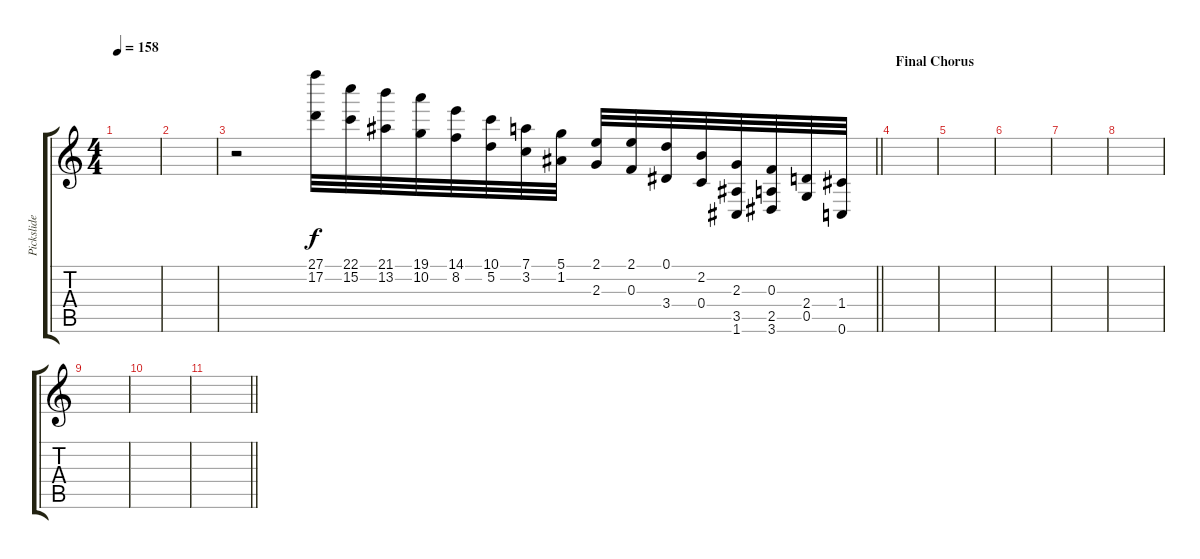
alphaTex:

\track ("Pickslide" "Pickslide") {instrument distortionguitar}
\staff {score tabs}
\tuning (D4 A3 F3 C3 G2 C2) {hide}
\ts (4 4)
\tempo 158
\clef g2
\ks c
|
|
\barLineRight lightlight
r.2 (27.1 17.2).32 (22.1 15.2).32 (21.1 13.2).32 (19.1 10.2).32 (14.1 8.2).32 (10.1 5.2).32 (7.1 3.2).32 (5.1 1.2).32 (2.1 2.3).32 (2.1 0.3).32 (0.1 3.4).32 (2.2 0.4).32 (2.3 3.5 1.6).32 (0.3 2.5 3.6).32 (2.4 0.5).32 (1.4 0.6).32 |
\section ("" "Final Chorus")
|
|
|
|
|
|
|
\barLineRight lightlight
